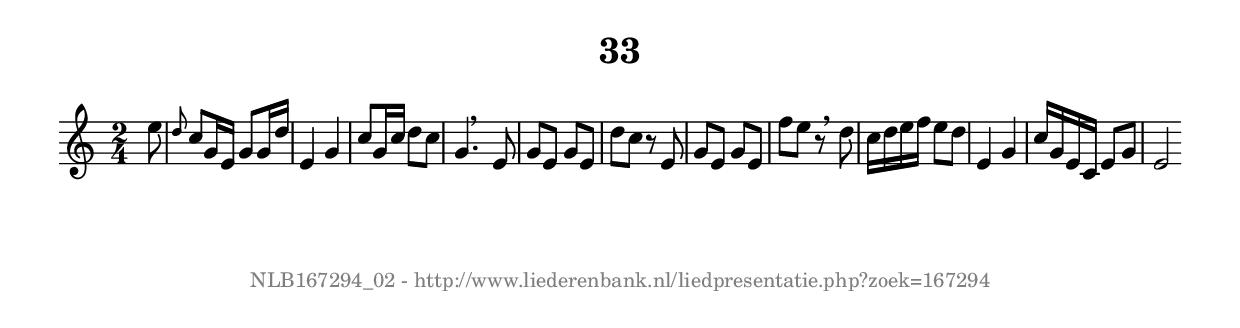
%
% produced by wce2krn 1.64 (7 June 2014)
%
\version"2.16"
#(append! paper-alist '(("long" . (cons (* 210 mm) (* 2000 mm)))))
#(set-default-paper-size "long")
sb = {\breathe}
mBreak = {\breathe }
bBreak = {\breathe }
x = {\once\override NoteHead #'style = #'cross }
gl=\glissando
itime={\override Staff.TimeSignature #'stencil = ##f }
ficta = {\once\set suggestAccidentals = ##t}
fine = {\once\override Score.RehearsalMark #'self-alignment-X = #1 \mark \markup {\italic{Fine}}}
dc = {\once\override Score.RehearsalMark #'self-alignment-X = #1 \mark \markup {\italic{D.C.}}}
dcf = {\once\override Score.RehearsalMark #'self-alignment-X = #1 \mark \markup {\italic{D.C. al Fine}}}
dcc = {\once\override Score.RehearsalMark #'self-alignment-X = #1 \mark \markup {\italic{D.C. al Coda}}}
ds = {\once\override Score.RehearsalMark #'self-alignment-X = #1 \mark \markup {\italic{D.S.}}}
dsf = {\once\override Score.RehearsalMark #'self-alignment-X = #1 \mark \markup {\italic{D.S. al Fine}}}
dsc = {\once\override Score.RehearsalMark #'self-alignment-X = #1 \mark \markup {\italic{D.S. al Coda}}}
pv = {\set Score.repeatCommands = #'((volta "1"))}
sv = {\set Score.repeatCommands = #'((volta "2"))}
tv = {\set Score.repeatCommands = #'((volta "3"))}
qv = {\set Score.repeatCommands = #'((volta "4"))}
xv = {\set Score.repeatCommands = #'((volta #f))}
\header{ tagline = ""
title = "33"
}
\score {{
\key c \major
\relative g''
{
\set melismaBusyProperties = #'()
\partial 32*4
\time 2/4
\tempo 4=120
\override Score.MetronomeMark #'transparent = ##t
\override Score.RehearsalMark #'break-visibility = #(vector #t #t #f)
e8 \grace { d8 } c8 g16 e g8 g16 d' e,4 g c8 g16 c d8c g4. \bar ":|:" \bBreak
e8 g e g e d' c r8 e, g e g e f' e r8 \mBreak
d8 c16 d e f e8 d e,4 g c16 g e c e8 g e2 \bar ":|:"
 }}
 \midi { }
 \layout {
            indent = 0.0\cm
}
}
\markup { \vspace #0 } \markup { \with-color #grey \fill-line { \center-column { \smaller "NLB167294_02 - http://www.liederenbank.nl/liedpresentatie.php?zoek=167294" } } }
